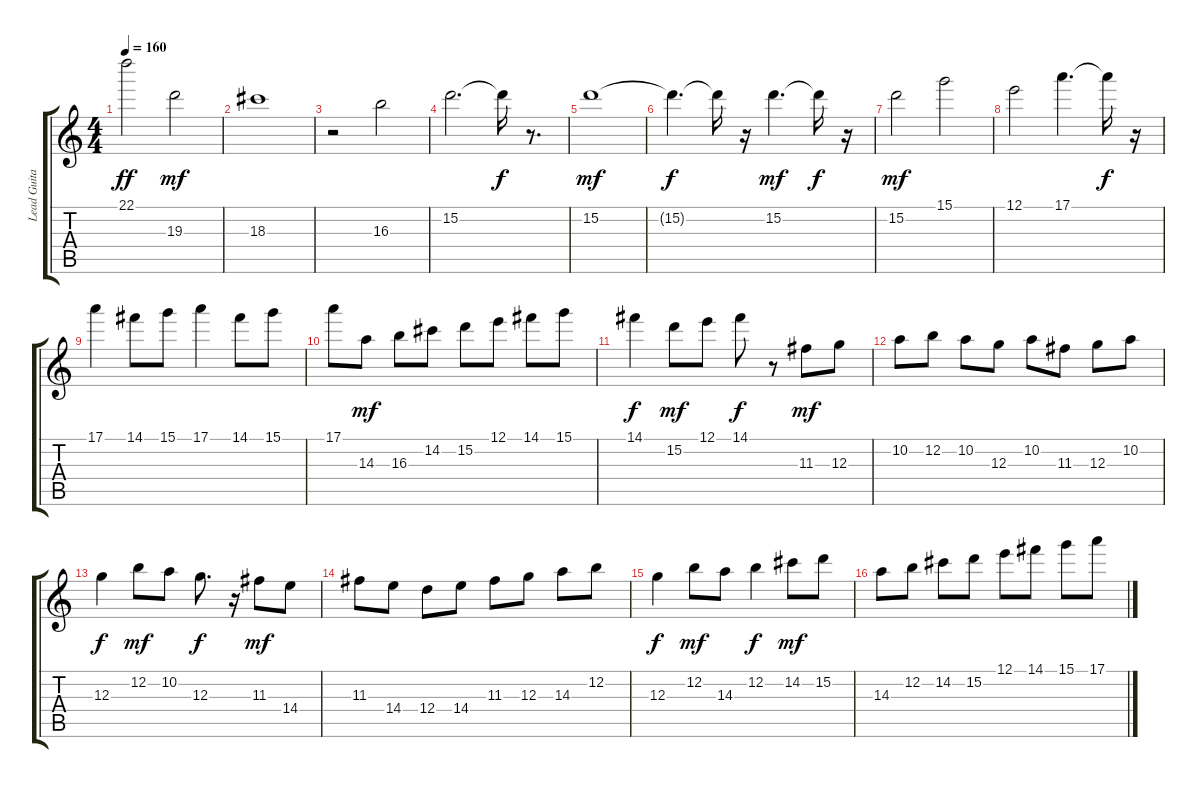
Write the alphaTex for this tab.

\track ("Lead Guitar" "Lead Guita") {instrument distortionguitar}
\staff {score tabs}
\tuning (E4 B3 G3 D3 A2 E2) {hide}
\ts (4 4)
\tempo 160
\clef g2
\ks c
22.1.2{dy ff} 19.3.2{dy mf} |
18.3.1 |
r.2 16.3.2 |
15.2.2{d} 15.2{t}.16{dy f} r.8{d} |
15.2.1{dy mf} |
15.2{t}.4{d dy f} 15.2{t}.16 r.16 15.2.4{d dy mf} 15.2{t}.16{dy f} r.16 |
15.2.2{dy mf} 15.1.2 |
12.1.2 17.1.4{d} 17.1{t}.16{dy f} r.16 |
17.1.4 14.1.8 15.1.8 17.1.4 14.1.8 15.1.8 |
17.1.8 14.3.8{dy mf} 16.3.8 14.2.8 15.2.8 12.1.8 14.1.8 15.1.8 |
14.1.4{dy f} 15.2.8{dy mf} 12.1.8 14.1.8{dy f} r.8 11.3.8{dy mf} 12.3.8 |
10.2.8 12.2.8 10.2.8 12.3.8 10.2.8 11.3.8 12.3.8 10.2.8 |
12.3.4{dy f} 12.2.8{dy mf} 10.2.8 12.3.8{d dy f} r.16 11.3.8{dy mf} 14.4.8 |
11.3.8 14.4.8 12.4.8 14.4.8 11.3.8 12.3.8 14.3.8 12.2.8 |
12.3.4{dy f} 12.2.8{dy mf} 14.3.8 12.2.4{dy f} 14.2.8{dy mf} 15.2.8 |
14.3.8 12.2.8 14.2.8 15.2.8 12.1.8 14.1.8 15.1.8 17.1.8
